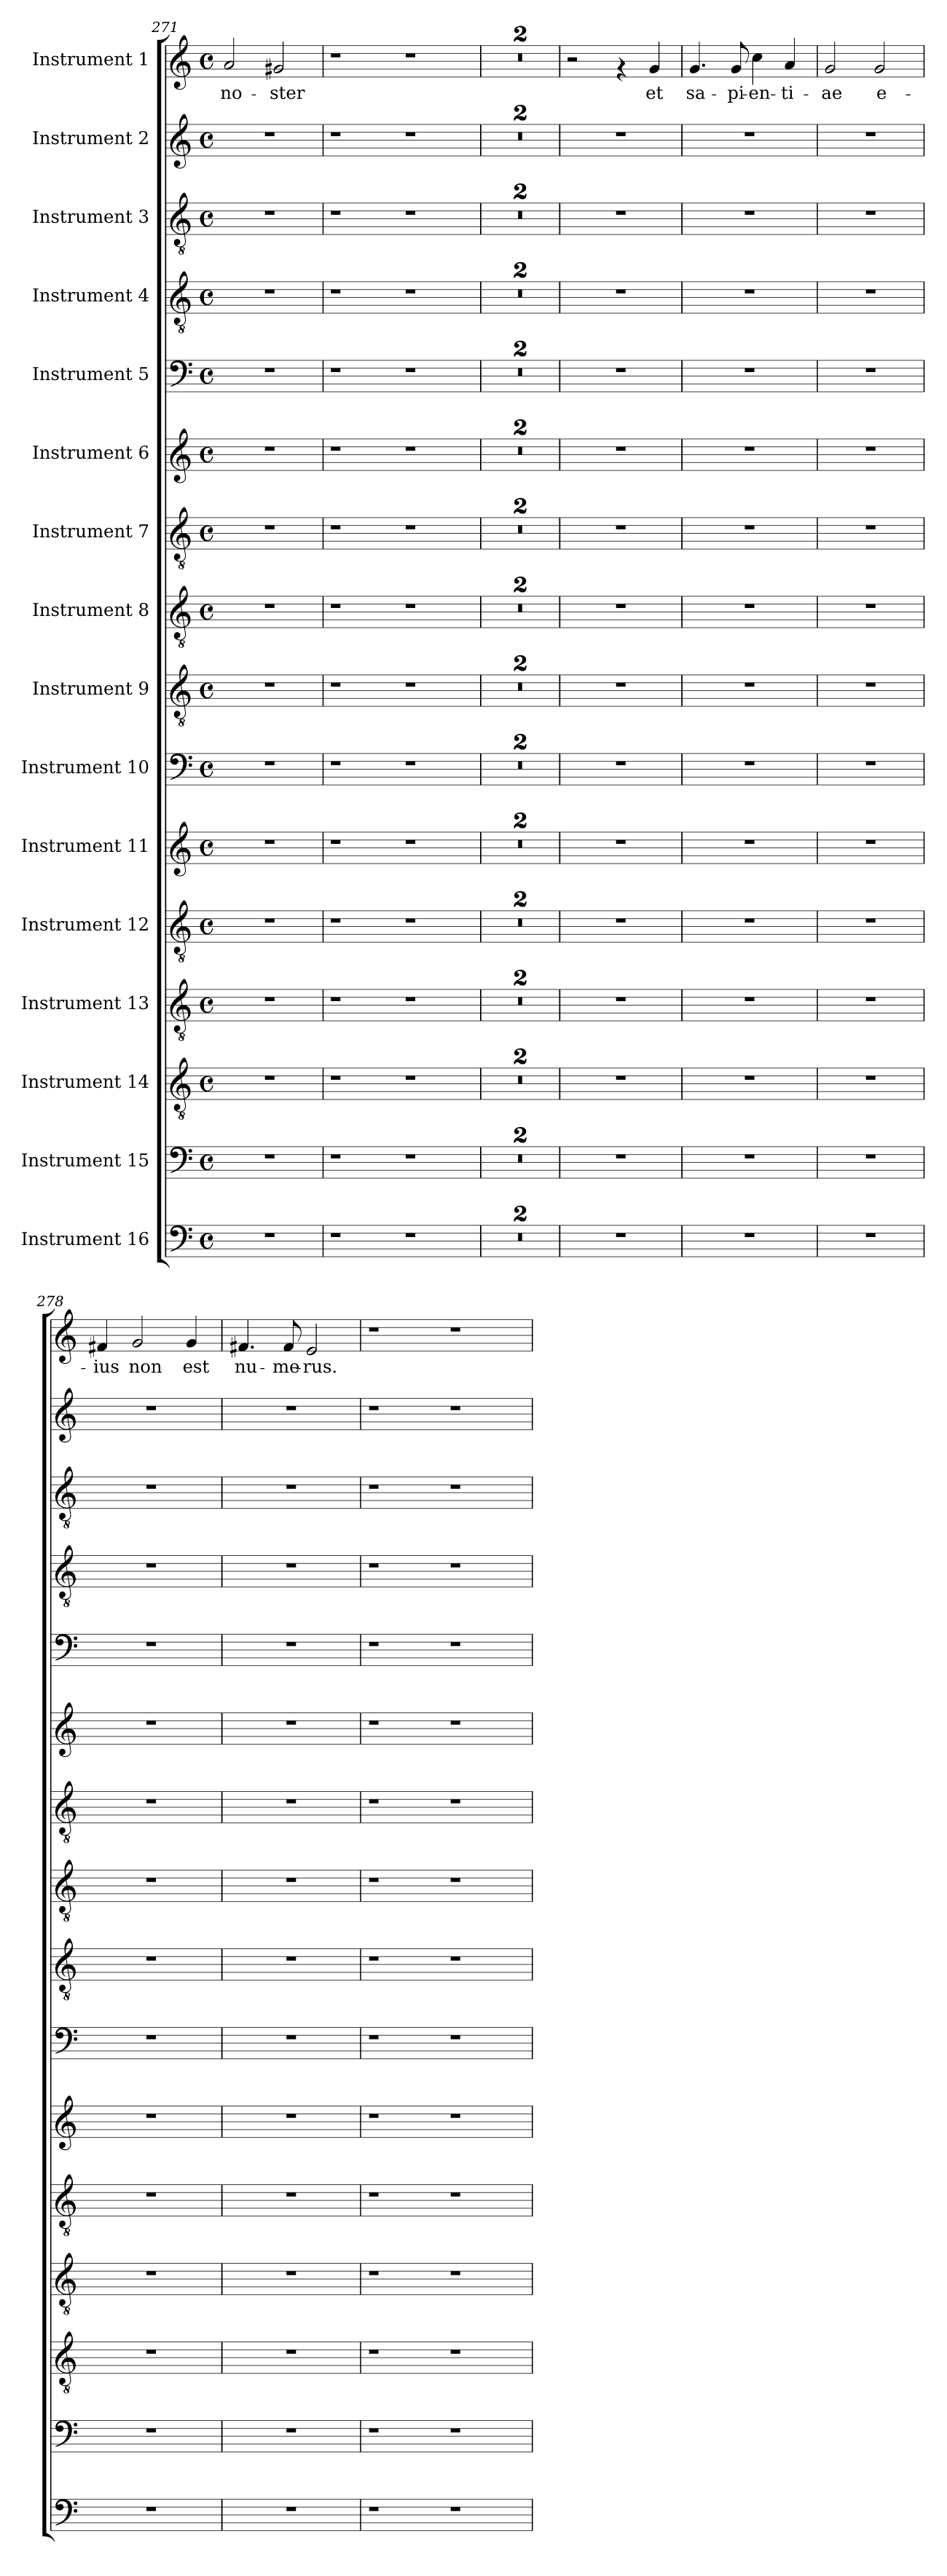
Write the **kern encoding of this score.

**kern	**kern	**kern	**kern	**kern	**kern	**kern	**kern	**kern	**kern	**kern	**kern	**kern	**kern	**kern	**kern	**text
*part16	*part15	*part14	*part13	*part12	*part11	*part10	*part9	*part8	*part7	*part6	*part5	*part4	*part3	*part2	*part1	*part1
*staff16	*staff15	*staff14	*staff13	*staff12	*staff11	*staff10	*staff9	*staff8	*staff7	*staff6	*staff5	*staff4	*staff3	*staff2	*staff1	*staff1
*I"Instrument 16	*I"Instrument 15	*I"Instrument 14	*I"Instrument 13	*I"Instrument 12	*I"Instrument 11	*I"Instrument 10	*I"Instrument 9	*I"Instrument 8	*I"Instrument 7	*I"Instrument 6	*I"Instrument 5	*I"Instrument 4	*I"Instrument 3	*I"Instrument 2	*I"Instrument 1	*
*clefF4	*clefF4	*clefGv2	*clefGv2	*clefGv2	*clefG2	*clefF4	*clefGv2	*clefGv2	*clefGv2	*clefG2	*clefF4	*clefGv2	*clefGv2	*clefG2	*clefG2	*
*k[]	*k[]	*k[]	*k[]	*k[]	*k[]	*k[]	*k[]	*k[]	*k[]	*k[]	*k[]	*k[]	*k[]	*k[]	*k[]	*
*C:	*C:	*C:	*C:	*C:	*C:	*C:	*C:	*C:	*C:	*C:	*C:	*C:	*C:	*C:	*C:	*
*M4/4	*M4/4	*M4/4	*M4/4	*M4/4	*M4/4	*M4/4	*M4/4	*M4/4	*M4/4	*M4/4	*M4/4	*M4/4	*M4/4	*M4/4	*M4/4	*
*met(c)	*met(c)	*met(c)	*met(c)	*met(c)	*met(c)	*met(c)	*met(c)	*met(c)	*met(c)	*met(c)	*met(c)	*met(c)	*met(c)	*met(c)	*met(c)	*
=271	=271	=271	=271	=271	=271	=271	=271	=271	=271	=271	=271	=271	=271	=271	=271	=271
!	!	!	!	!	!	!	!	!	!	!	!	!	!	!	!	!LO:LY:b:cj
1r	1r	1r	1r	1r	1r	1r	1r	1r	1r	1r	1r	1r	1r	1r	2a/	no-
!	!	!	!	!	!	!	!	!	!	!	!	!	!	!	!	!LO:LY:b:cj
.	.	.	.	.	.	.	.	.	.	.	.	.	.	.	2g#X/	-ster
=272	=272	=272	=272	=272	=272	=272	=272	=272	=272	=272	=272	=272	=272	=272	=272	=272
1r	1r	1r	1r	1r	1r	1r	1r	1r	1r	1r	1r	1r	1r	1r	1r	.
1r	1r	1r	1r	1r	1r	1r	1r	1r	1r	1r	1r	1r	1r	1r	1r	.
=273	=273	=273	=273	=273	=273	=273	=273	=273	=273	=273	=273	=273	=273	=273	=273	=273
1r	1r	1r	1r	1r	1r	1r	1r	1r	1r	1r	1r	1r	1r	1r	1r	.
=274	=274	=274	=274	=274	=274	=274	=274	=274	=274	=274	=274	=274	=274	=274	=274	=274
1r	1r	1r	1r	1r	1r	1r	1r	1r	1r	1r	1r	1r	1r	1r	1r	.
=275	=275	=275	=275	=275	=275	=275	=275	=275	=275	=275	=275	=275	=275	=275	=275	=275
1r	1r	1r	1r	1r	1r	1r	1r	1r	1r	1r	1r	1r	1r	1r	2r	.
.	.	.	.	.	.	.	.	.	.	.	.	.	.	.	4rf	.
!	!	!	!	!	!	!	!	!	!	!	!	!	!	!	!	!LO:LY:b:cj
.	.	.	.	.	.	.	.	.	.	.	.	.	.	.	4g/	et
=276	=276	=276	=276	=276	=276	=276	=276	=276	=276	=276	=276	=276	=276	=276	=276	=276
!	!	!	!	!	!	!	!	!	!	!	!	!	!	!	!	!LO:LY:b:cj
1r	1r	1r	1r	1r	1r	1r	1r	1r	1r	1r	1r	1r	1r	1r	4.g/	sa-
!	!	!	!	!	!	!	!	!	!	!	!	!	!	!	!	!LO:LY:b:cj
.	.	.	.	.	.	.	.	.	.	.	.	.	.	.	8g/	-pi-
!	!	!	!	!	!	!	!	!	!	!	!	!	!	!	!	!LO:LY:b:cj
.	.	.	.	.	.	.	.	.	.	.	.	.	.	.	4cc\	-en-
!	!	!	!	!	!	!	!	!	!	!	!	!	!	!	!	!LO:LY:b:cj
.	.	.	.	.	.	.	.	.	.	.	.	.	.	.	4a/	-ti-
=277	=277	=277	=277	=277	=277	=277	=277	=277	=277	=277	=277	=277	=277	=277	=277	=277
!	!	!	!	!	!	!	!	!	!	!	!	!	!	!	!	!LO:LY:b:cj
1r	1r	1r	1r	1r	1r	1r	1r	1r	1r	1r	1r	1r	1r	1r	2g/	-ae
!	!	!	!	!	!	!	!	!	!	!	!	!	!	!	!	!LO:LY:b:cj
.	.	.	.	.	.	.	.	.	.	.	.	.	.	.	2g/	e-
!!LO:LB:g=z
=278	=278	=278	=278	=278	=278	=278	=278	=278	=278	=278	=278	=278	=278	=278	=278	=278
!	!	!	!	!	!	!	!	!	!	!	!	!	!	!	!	!LO:LY:b:cj
1r	1r	1r	1r	1r	1r	1r	1r	1r	1r	1r	1r	1r	1r	1r	4f#X/	-ius
!	!	!	!	!	!	!	!	!	!	!	!	!	!	!	!	!LO:LY:b:cj
.	.	.	.	.	.	.	.	.	.	.	.	.	.	.	2g/	non
!	!	!	!	!	!	!	!	!	!	!	!	!	!	!	!	!LO:LY:b:cj
.	.	.	.	.	.	.	.	.	.	.	.	.	.	.	4g/	est
=279	=279	=279	=279	=279	=279	=279	=279	=279	=279	=279	=279	=279	=279	=279	=279	=279
!	!	!	!	!	!	!	!	!	!	!	!	!	!	!	!	!LO:LY:b:cj
1r	1r	1r	1r	1r	1r	1r	1r	1r	1r	1r	1r	1r	1r	1r	4.f#X/	nu-
!	!	!	!	!	!	!	!	!	!	!	!	!	!	!	!	!LO:LY:b:cj
.	.	.	.	.	.	.	.	.	.	.	.	.	.	.	8f#/	-me-
!	!	!	!	!	!	!	!	!	!	!	!	!	!	!	!	!LO:LY:b:cj
.	.	.	.	.	.	.	.	.	.	.	.	.	.	.	2e/	-rus.
=280	=280	=280	=280	=280	=280	=280	=280	=280	=280	=280	=280	=280	=280	=280	=280	=280
1r	1r	1r	1r	1r	1r	1r	1r	1r	1r	1r	1r	1r	1r	1r	1r	.
1r	1r	1r	1r	1r	1r	1r	1r	1r	1r	1r	1r	1r	1r	1r	1r	.
=	=	=	=	=	=	=	=	=	=	=	=	=	=	=	=	=
*-	*-	*-	*-	*-	*-	*-	*-	*-	*-	*-	*-	*-	*-	*-	*-	*-
